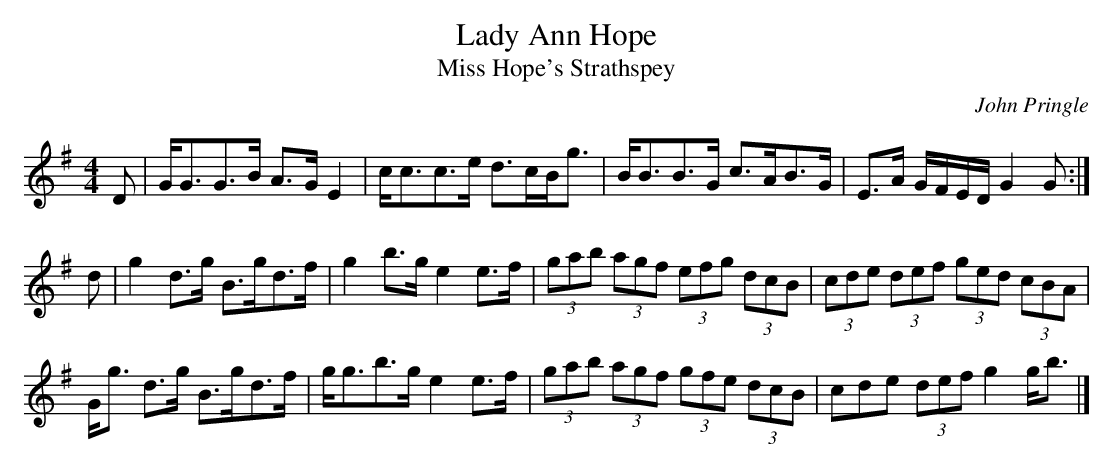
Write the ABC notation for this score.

X:1
T:Lady Ann Hope
T:Miss Hope's Strathspey
C:John Pringle
M:4/4
L:1/8
K:G
D|G<GG>B A>G E2|c<cc>e d>cB<g|B<BB>G c>AB>G|E>A G/F/E/D/ G2 G:|]
d|g2 d>g B>gd>f|g2 b>g e2 e>f|(3gab (3agf (3efg (3dcB|\
(3cde (3def (3ged (3cBA|
G<g d>g B>gd>f|g<gb>g e2 e>f|(3gab (3agf (3gfe (3dcB|\
cde (3def g2 g<b|]
